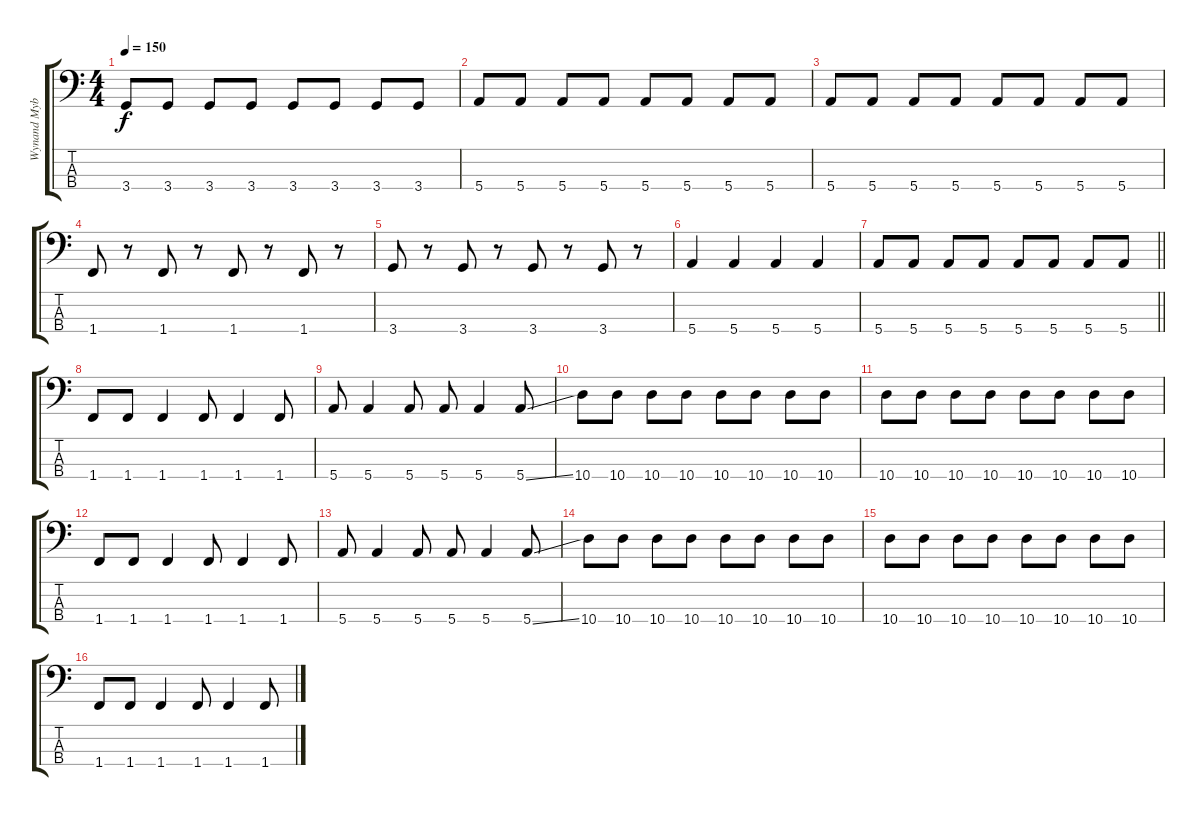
\track ("Wynand Myburgh" "Wynand Myb") {instrument electricbasspick}
\staff {score tabs}
\tuning (G2 D2 A1 E1) {hide}
\ts (4 4)
\tempo 150
\clef f4
\ks c
3.4.8{dy f} 3.4.8 3.4.8 3.4.8 3.4.8 3.4.8 3.4.8 3.4.8 |
5.4.8 5.4.8 5.4.8 5.4.8 5.4.8 5.4.8 5.4.8 5.4.8 |
5.4.8 5.4.8 5.4.8 5.4.8 5.4.8 5.4.8 5.4.8 5.4.8 |
1.4.8 r.8 1.4.8 r.8 1.4.8 r.8 1.4.8 r.8 |
3.4.8 r.8 3.4.8 r.8 3.4.8 r.8 3.4.8 r.8 |
5.4.4 5.4.4 5.4.4 5.4.4 |
\barLineRight lightlight
5.4.8 5.4.8 5.4.8 5.4.8 5.4.8 5.4.8 5.4.8 5.4.8 |
\section ("" "")
1.4.8 1.4.8 1.4.4 1.4.8 1.4.4 1.4.8 |
5.4.8 5.4.4 5.4.8 5.4.8 5.4.4 5.4{ss}.8 |
10.4.8 10.4.8 10.4.8 10.4.8 10.4.8 10.4.8 10.4.8 10.4.8 |
10.4.8 10.4.8 10.4.8 10.4.8 10.4.8 10.4.8 10.4.8 10.4.8 |
1.4.8 1.4.8 1.4.4 1.4.8 1.4.4 1.4.8 |
5.4.8 5.4.4 5.4.8 5.4.8 5.4.4 5.4{ss}.8 |
10.4.8 10.4.8 10.4.8 10.4.8 10.4.8 10.4.8 10.4.8 10.4.8 |
10.4.8 10.4.8 10.4.8 10.4.8 10.4.8 10.4.8 10.4.8 10.4.8 |
1.4.8 1.4.8 1.4.4 1.4.8 1.4.4 1.4.8
